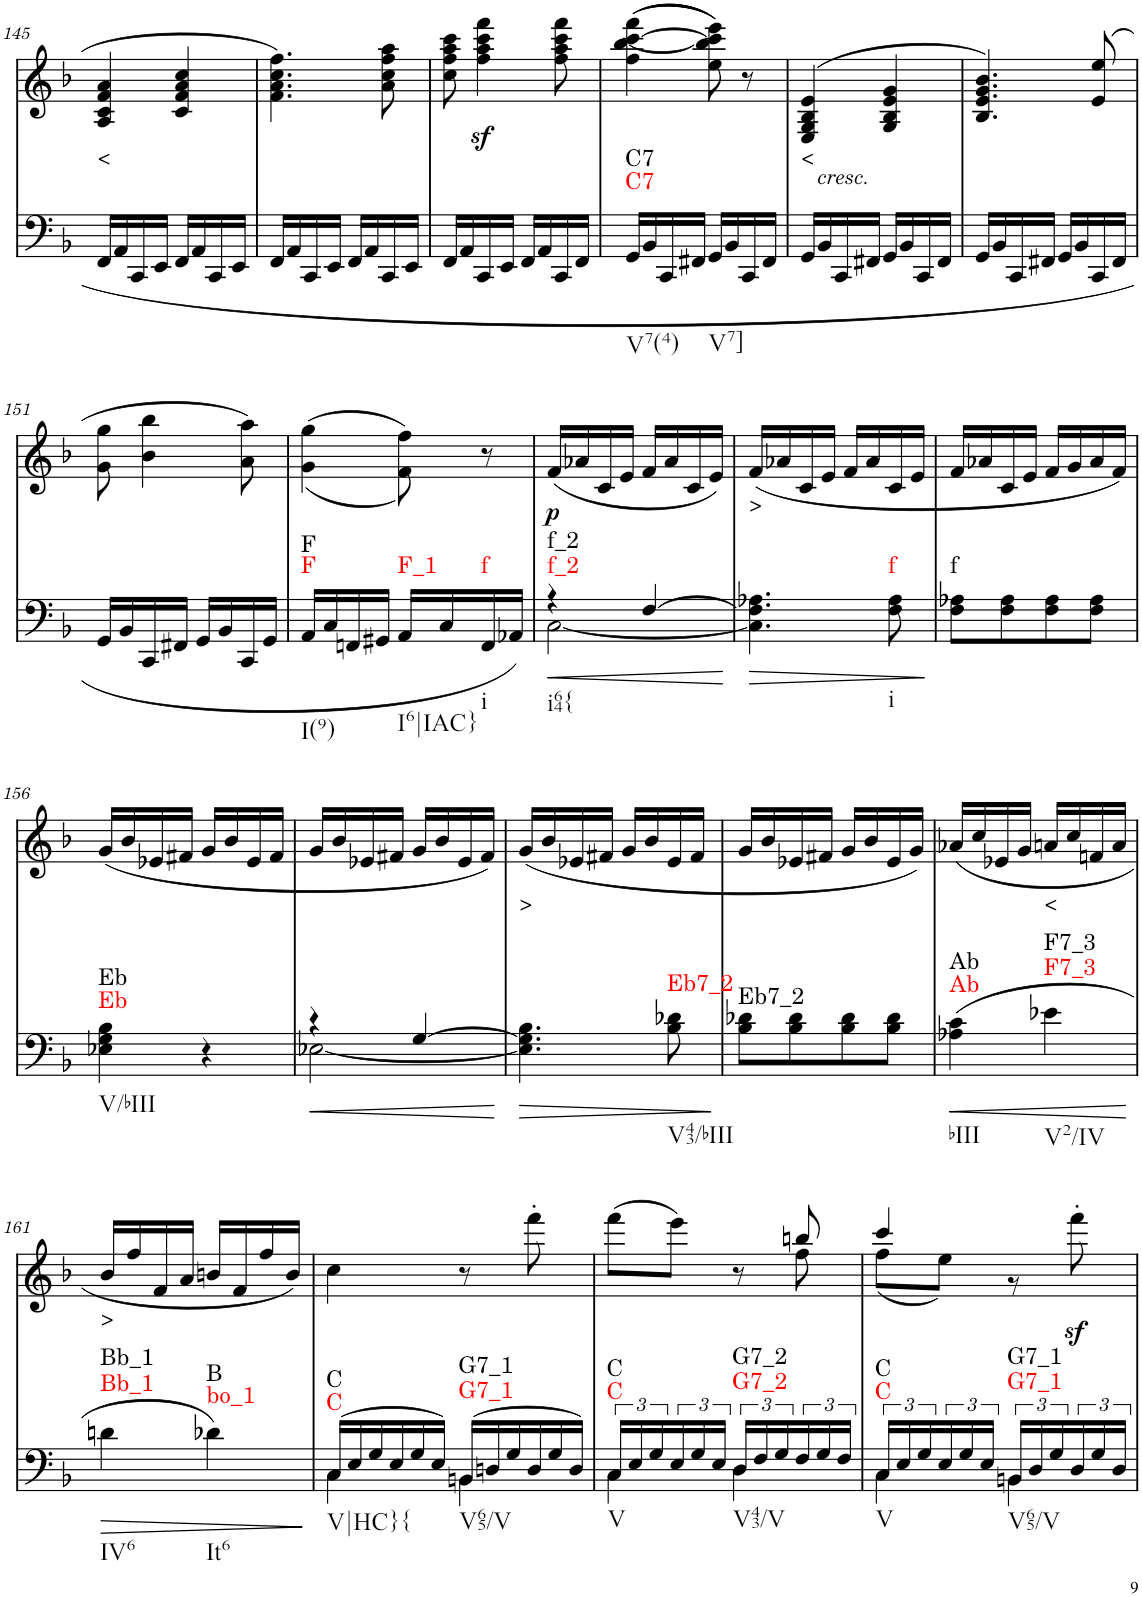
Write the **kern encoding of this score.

**kern	**dynam	**harte	**kern	**text	**dynam
*part2	*part2	*part2	*part1	*part1	*part1
*staff2	*staff2	*	*staff1	*staff1	*staff1
*I"piano	*	*	*I"piano	*	*
*I'Pno	*	*	*I'Pno	*	*
!!LO:PB:g=z
*clefG2	*	*	*clefG2	*	*
*k[b-]	*	*	*k[b-]	*	*
*M2/4	*	*	*M2/4	*	*
=145	=145	=145	=145	=145	=145
!	!	!	!	!LO:LY:b	!
16FF/LL	.	.	4A/ 4c/ 4f/ 4a/	<	.
16AA/	.	.	.	.	.
16CC/	.	.	.	.	.
16EE/JJ	.	.	.	.	.
16FF/LL	.	.	4c/ 4f/ 4a/ 4cc/	.	.
16AA/	.	.	.	.	.
16CC/	.	.	.	.	.
16EE/JJ	.	.	.	.	.
=146	=146	=146	=146	=146	=146
16FF/LL	.	.	4.f\ 4.a\ 4.cc\ 4.ff\	.	.
16AA/	.	.	.	.	.
16CC/	.	.	.	.	.
16EE/JJ	.	.	.	.	.
16FF/LL	.	.	.	.	.
16AA/	.	.	.	.	.
16CC/	.	.	8a\ 8cc\ 8ff\ 8aa\	.	.
16EE/JJ	.	.	.	.	.
=147	=147	=147	=147	=147	=147
16FF/LL	.	.	8cc\ 8ff\ 8aa\ 8ccc\	.	.
16AA/	.	.	.	.	.
16CC/	.	.	4ff\z< 4aa\z< 4ccc\z< 4fff\z<	.	.
16EE/JJ	.	.	.	.	.
16FF/LL	.	.	.	.	.
16AA/	.	.	.	.	.
16CC/	.	.	8ff\ 8aa\ 8ccc\ 8fff\	.	.
16FF/JJ	.	.	.	.	.
=148	=148	=148	=148	=148	=148
!	!	!LO:H:n=1:kt=C7	!	!	!
!	!	!LO:H:n=2:kt=C7	!	!	!
16GG/LL	.	N N	(>(4ff\ [4bb-\ [4ccc\ 4fff\	.	.
16BB-/	.	.	.	.	.
16CC/	.	.	.	.	.
16FF#X/JJ	.	.	.	.	.
16GG/LL	.	.	8ee\ 8bb-\] 8ccc\] 8eee\))	.	.
16BB-/	.	.	.	.	.
16CC/	.	.	8r	.	.
16FF#/JJ	.	.	.	.	.
=149	=149	=149	=149	=149	=149
!	!	!	!	!LO:LY:b	!
16GG/LL	.	.	(>4E/ 4G/ 4B-/ 4e/	<	.
!LO:TX:a:i:t=cresc.	!	!	!	!	!
16BB-/	.	.	.	.	.
16CC/	.	.	.	.	.
16FF#X/JJ	.	.	.	.	.
16GG/LL	.	.	4G/ 4B-/ 4e/ 4g/	.	.
16BB-/	.	.	.	.	.
16CC/	.	.	.	.	.
16FF#/JJ	.	.	.	.	.
=150	=150	=150	=150	=150	=150
16GG/LL	.	.	4.B-/ 4.e/ 4.g/ 4.b-/)	.	.
16BB-/	.	.	.	.	.
16CC/	.	.	.	.	.
16FF#X/JJ	.	.	.	.	.
16GG/LL	.	.	.	.	.
16BB-/	.	.	.	.	.
16CC/	.	.	(>8e/ 8ee/	.	.
16FF#/JJ	.	.	.	.	.
!!LO:LB:g=z
=151	=151	=151	=151	=151	=151
16GG/LL	.	.	8g\ 8gg\	.	.
16BB-/	.	.	.	.	.
16CC/	.	.	4b-\ 4bb-\	.	.
16FF#X/JJ	.	.	.	.	.
16GG/LL	.	.	.	.	.
16BB-/	.	.	.	.	.
16CC/	.	.	8a\ 8aa\)	.	.
16GG/JJ	.	.	.	.	.
=152	=152	=152	=152	=152	=152
!	!	!LO:H:n=1:kt=F	!	!	!
!	!	!LO:H:n=2:kt=F	!	!	!
16AA/LL	.	N N	(<(4g\ 4gg\	.	.
16C/	.	.	.	.	.
16FFn/	.	.	.	.	.
16GG#X/JJ	.	.	.	.	.
!	!	!LO:H:kt=F_1	!	!	!
16AA/LL	.	N	8f\ 8ff\))	.	.
16C/	.	.	.	.	.
!	!	!LO:H:kt=f	!	!	!
16FF/	.	N	8r	.	.
16AA-X/JJ	.	.	.	.	.
=153	=153	=153	=153	=153	=153
!	!LO:HP:b	!LO:H:n=1:kt=f_2	!	!	!LO:DY:b
*^	*	*	*	*	*
!	!	!	!LO:H:n=2:kt=f_2	!	!	!
4r	[2C\	<	N N	(16f/LL	.	p
.	.	.	.	16a-X/	.	.
.	.	.	.	16c/	.	.
.	.	.	.	16e/JJ	.	.
[4F/	.	.	.	16f/LL	.	.
.	.	.	.	16a-/	.	.
.	.	.	.	16c/	.	.
.	.	.	.	16e/JJ)	.	.
*v	*v	*	*	*	*	*
.	[	.	.	.	.
=154	=154	=154	=154	=154	=154
!	!LO:HP:b	!	!	!LO:LY:b	!
4.C\] 4.F\] 4.A-X\	>	.	(<16f/LL	>	.
.	.	.	16a-X/	.	.
.	.	.	16c/	.	.
.	.	.	16e/JJ	.	.
.	.	.	16f/LL	.	.
.	.	.	16a-/	.	.
!	!	!LO:H:kt=f	!	!	!
8F\ 8A-\	.	N	16c/	.	.
.	.	.	16e/JJ	.	.
.	]	.	.	.	.
=155	=155	=155	=155	=155	=155
!	!	!LO:H:kt=f	!	!	!
8F\ 8A-X\L	.	N	16f/LL	.	.
.	.	.	16a-X/	.	.
8F\ 8A-\	.	.	16c/	.	.
.	.	.	16e/JJ	.	.
8F\ 8A-\	.	.	16f/LL	.	.
.	.	.	16g/	.	.
8F\ 8A-\J	.	.	16a-/	.	.
.	.	.	16f/JJ)	.	.
!!LO:LB:g=z
=156	=156	=156	=156	=156	=156
!	!	!LO:H:n=1:kt=Eb	!	!	!
!	!	!LO:H:n=2:kt=Eb	!	!	!
4E-X\ 4G\ 4B-\	.	N N	(16g/LL	.	.
.	.	.	16b-/	.	.
.	.	.	16e-X/	.	.
.	.	.	16f#X/JJ	.	.
4r	.	.	16g/LL	.	.
.	.	.	16b-/	.	.
.	.	.	16e-/	.	.
.	.	.	16f#/JJ	.	.
=157	=157	=157	=157	=157	=157
!	!LO:HP:b	!	!	!	!
*^	*	*	*	*	*
4r	[2E-X\	<	.	16g/LL	.	.
.	.	.	.	16b-/	.	.
.	.	.	.	16e-X/	.	.
.	.	.	.	16f#X/JJ	.	.
[4G/	.	.	.	16g/LL	.	.
.	.	.	.	16b-/	.	.
.	.	.	.	16e-/	.	.
.	.	.	.	16f#/JJ)	.	.
*v	*v	*	*	*	*	*
.	[	.	.	.	.
=158	=158	=158	=158	=158	=158
!	!LO:HP:b	!	!	!LO:LY:b	!
4.E-\] 4.G\] 4.B-\	>	.	(<16g/LL	>	.
.	.	.	16b-/	.	.
.	.	.	16e-X/	.	.
.	.	.	16f#X/JJ	.	.
.	.	.	16g/LL	.	.
.	.	.	16b-/	.	.
!	!	!LO:H:kt=Eb7_2	!	!	!
8B-\ 8d-X\	.	N	16e-/	.	.
.	.	.	16f#/JJ	.	.
.	]	.	.	.	.
=159	=159	=159	=159	=159	=159
!	!	!LO:H:kt=Eb7_2	!	!	!
8B-\ 8d-X\L	.	N	16g/LL	.	.
.	.	.	16b-/	.	.
8B-\ 8d-\	.	.	16e-X/	.	.
.	.	.	16f#X/JJ	.	.
8B-\ 8d-\	.	.	16g/LL	.	.
.	.	.	16b-/	.	.
8B-\ 8d-\J	.	.	16e-/	.	.
.	.	.	16g/JJ)	.	.
=160	=160	=160	=160	=160	=160
!	!LO:HP:b	!LO:H:n=1:kt=Ab	!	!	!
!	!	!LO:H:n=2:kt=Ab	!	!	!
(4A-X\ 4c\	<	N N	(<16a-X/LL	.	.
.	.	.	16cc/	.	.
.	.	.	16e-X/	.	.
.	.	.	16g/JJ	.	.
!	!	!LO:H:n=1:kt=F7_3	!	!LO:LY:b	!
!	!	!LO:H:n=2:kt=F7_3	!	!	!
4e-X\	.	N N	16an/LL	<	.
.	.	.	16cc/	.	.
.	.	.	16fn/	.	.
.	.	.	16a/JJ	.	.
.	[	.	.	.	.
!!LO:LB:g=z
=161	=161	=161	=161	=161	=161
!	!LO:HP:b	!LO:H:n=1:kt=Bb_1	!	!LO:LY:b	!
!	!	!LO:H:n=2:kt=Bb_1	!	!	!
4dn\	>	N N	16b-/LL	>	.
.	.	.	16ff/	.	.
.	.	.	16f/	.	.
.	.	.	16a/JJ	.	.
!	!	!LO:H:n=1:kt=bo_1	!	!	!
!	!	!LO:H:n=2:kt=B	!	!	!
4d-X\)	.	N N	16bn/LL	.	.
.	.	.	16f/	.	.
.	.	.	16ff/	.	.
.	.	.	16b/JJ)	.	.
.	]	.	.	.	.
=162	=162	=162	=162	=162	=162
*^	*	*	*	*	*
!	!	!	!LO:H:n=1:kt=C	!	!	!
!	!	!	!LO:H:n=2:kt=C	!	!	!
(24C/LL	4C\	.	N N	4cc\	.	.
24E/	.	.	.	.	.	.
24G/	.	.	.	.	.	.
24E/	.	.	.	.	.	.
24G/	.	.	.	.	.	.
24E/JJ)	.	.	.	.	.	.
!	!	!	!LO:H:n=1:kt=G7_1	!	!	!
!	!	!	!LO:H:n=2:kt=G7_1	!	!	!
(24BBn/LL	4BB\	.	N N	8r	.	.
24Dn/	.	.	.	.	.	.
24G/	.	.	.	.	.	.
24D/	.	.	.	8fff'\	.	.
24G/	.	.	.	.	.	.
24D/JJ)	.	.	.	.	.	.
=163	=163	=163	=163	=163	=163	=163
*	*	*	*	*^	*	*
!	!	!	!LO:H:n=1:kt=C	!	!	!	!
!	!	!	!LO:H:n=2:kt=C	!	!	!	!
24C/LL	4C\	.	N N	(>8fff\L	4.ryy	.	.
24E/	.	.	.	.	.	.	.
24G/	.	.	.	.	.	.	.
24E/	.	.	.	8eee\J)	.	.	.
24G/	.	.	.	.	.	.	.
24E/JJ	.	.	.	.	.	.	.
!	!	!	!LO:H:n=1:kt=G7_2	!	!	!	!
!	!	!	!LO:H:n=2:kt=G7_2	!	!	!	!
24D/LL	4D\	.	N N	8r	.	.	.
24F/	.	.	.	.	.	.	.
24G/	.	.	.	.	.	.	.
24F/	.	.	.	8bbn/	8ff\	.	.
24G/	.	.	.	.	.	.	.
24F/JJ	.	.	.	.	.	.	.
=164	=164	=164	=164	=164	=164	=164	=164
!	!	!	!LO:H:n=1:kt=C	!	!	!	!
!	!	!	!LO:H:n=2:kt=C	!	!	!	!
24C/LL	4C\	.	N N	4ccc/	(8ff\L	.	.
24E/	.	.	.	.	.	.	.
24G/	.	.	.	.	.	.	.
24E/	.	.	.	.	8ee\J)	.	.
24G/	.	.	.	.	.	.	.
24E/JJ	.	.	.	.	.	.	.
!	!	!	!LO:H:n=1:kt=G7_1	!	!	!	!
!	!	!	!LO:H:n=2:kt=G7_1	!	!	!	!
24BBn/LL	4BB\	.	N N	4ryy	8r	.	.
24D/	.	.	.	.	.	.	.
24G/	.	.	.	.	.	.	.
!	!	!	!	!	!	!	!LO:DY:b
24D/	.	.	.	.	8fff'>\	.	sf
24G/	.	.	.	.	.	.	.
24D/JJ	.	.	.	.	.	.	.
*v	*v	*	*	*	*	*	*
*	*	*	*v	*v	*	*
=	=	=	=	=	=
*-	*-	*-	*-	*-	*-
